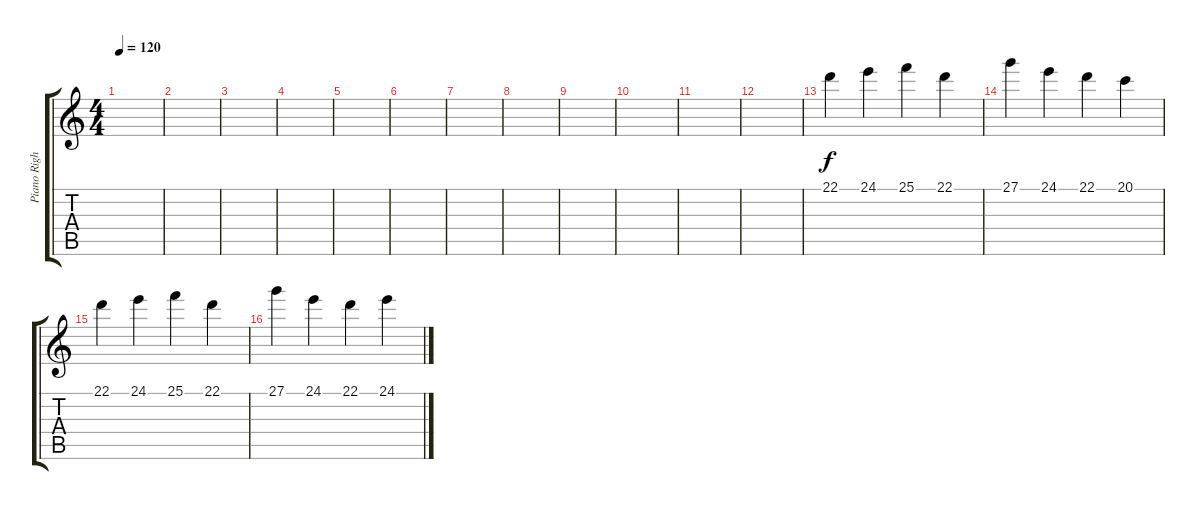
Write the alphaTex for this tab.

\track ("Piano Right Hand" "Piano Righ") {instrument acousticgrandpiano}
\staff {score tabs}
\tuning (E4 B3 G3 D3 A2 E2) {hide}
\ts (4 4)
\tempo 120
\clef g2
\ks c
|
|
|
|
|
|
|
|
|
|
|
|
22.1.4{dy f} 24.1.4 25.1.4 22.1.4 |
27.1.4 24.1.4 22.1.4 20.1.4 |
22.1.4 24.1.4 25.1.4 22.1.4 |
27.1.4 24.1.4 22.1.4 24.1.4
